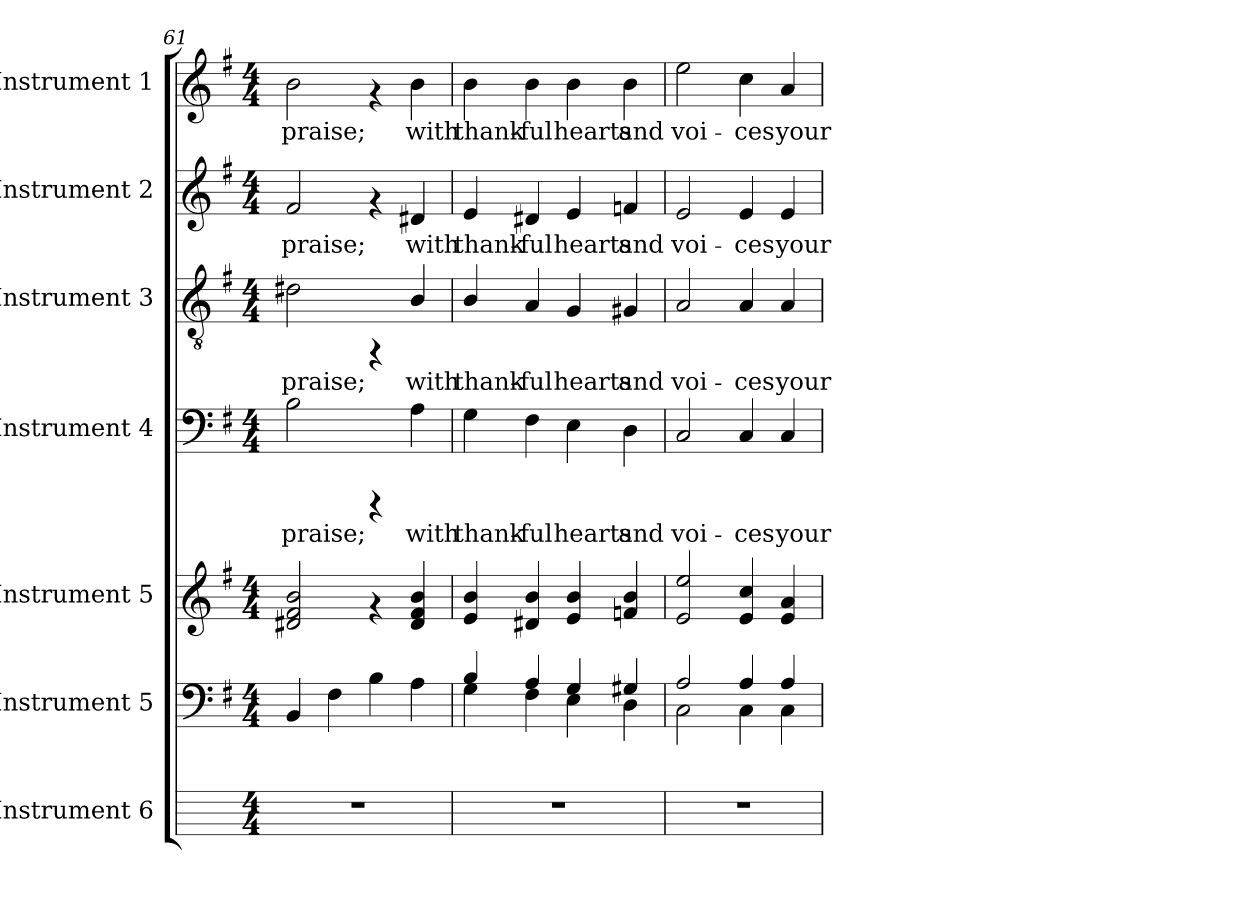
**kern	**kern	**kern	**kern	**text	**kern	**text	**kern	**text	**kern	**text
*part7	*part6	*part5	*part4	*part4	*part3	*part3	*part2	*part2	*part1	*part1
*staff7	*staff6	*staff5	*staff4	*staff4	*staff3	*staff3	*staff2	*staff2	*staff1	*staff1
*I"Instrument 6	*I"Instrument 5	*I"Instrument 5	*I"Instrument 4	*	*I"Instrument 3	*	*I"Instrument 2	*	*I"Instrument 1	*
!!LO:PB:g=z
*	*clefF4	*clefG2	*clefF4	*	*clefGv2	*	*clefG2	*	*clefG2	*
*k[]	*k[f#]	*k[f#]	*k[f#]	*	*k[f#]	*	*k[f#]	*	*k[f#]	*
*C:	*G:	*G:	*G:	*	*G:	*	*G:	*	*G:	*
*M4/4	*M4/4	*M4/4	*M4/4	*	*M4/4	*	*M4/4	*	*M4/4	*
=61	=61	=61	=61	=61	=61	=61	=61	=61	=61	=61
!	!	!	!	!LO:LY:b:cj	!	!LO:LY:b:cj	!	!LO:LY:b:cj	!	!LO:LY:b:cj
1r	4BB/	2b/ 2f#/ 2d#X/	2B\	praise;	2d#X\	praise;	2f#/	praise;	2b\	praise;
.	4F#\	.	.	.	.	.	.	.	.	.
.	4B\	4rf	4rCCC	.	4rFF	.	4rf	.	4rf	.
!	!	!	!	!LO:LY:b:cj	!	!LO:LY:b:cj	!	!LO:LY:b:cj	!	!LO:LY:b:cj
.	4A\	4b/ 4f#/ 4d#/	4A\	with	4B/	with	4d#X/	with	4b\	with
=62	=62	=62	=62	=62	=62	=62	=62	=62	=62	=62
*	*^	*	*	*	*	*	*	*	*	*
!	!	!	!	!	!LO:LY:b:cj	!	!LO:LY:b:cj	!	!LO:LY:b:cj	!	!LO:LY:b:cj
1r	4B/	4G\	4b/ 4e/	4G\	thank-	4B/	thank-	4e/	thank-	4b\	thank-
!	!	!	!	!	!LO:LY:b:cj	!	!LO:LY:b:cj	!	!LO:LY:b:cj	!	!LO:LY:b:cj
.	4A/	4F#\	4b/ 4d#X/	4F#\	-ful	4A/	-ful	4d#X/	-ful	4b\	-ful
!	!	!	!	!	!LO:LY:b:cj	!	!LO:LY:b:cj	!	!LO:LY:b:cj	!	!LO:LY:b:cj
.	4G/	4E\	4b/ 4e/	4E\	hearts	4G/	hearts	4e/	hearts	4b\	hearts
!	!	!	!	!	!LO:LY:b:cj	!	!LO:LY:b:cj	!	!LO:LY:b:cj	!	!LO:LY:b:cj
.	4G#X/	4D\	4fn/ 4b/	4D\	and	4G#X/	and	4fn/	and	4b\	and
=63	=63	=63	=63	=63	=63	=63	=63	=63	=63	=63	=63
!	!	!	!	!	!LO:LY:b:cj	!	!LO:LY:b:cj	!	!LO:LY:b:cj	!	!LO:LY:b:cj
1r	2A/	2C\	2ee/ 2e/	2C/	voi-	2A/	voi-	2e/	voi-	2ee\	voi-
!	!	!	!	!	!LO:LY:b:cj	!	!LO:LY:b:cj	!	!LO:LY:b:cj	!	!LO:LY:b:cj
.	4A/	4C\	4e/ 4cc/	4C/	-ces	4A/	-ces	4e/	-ces	4cc\	-ces
!	!	!	!	!	!LO:LY:b:cj	!	!LO:LY:b:cj	!	!LO:LY:b:cj	!	!LO:LY:b:cj
.	4A/	4C\	4e/ 4a/	4C/	your	4A/	your	4e/	your	4a/	your
*	*v	*v	*	*	*	*	*	*	*	*	*
=	=	=	=	=	=	=	=	=	=	=
*-	*-	*-	*-	*-	*-	*-	*-	*-	*-	*-
